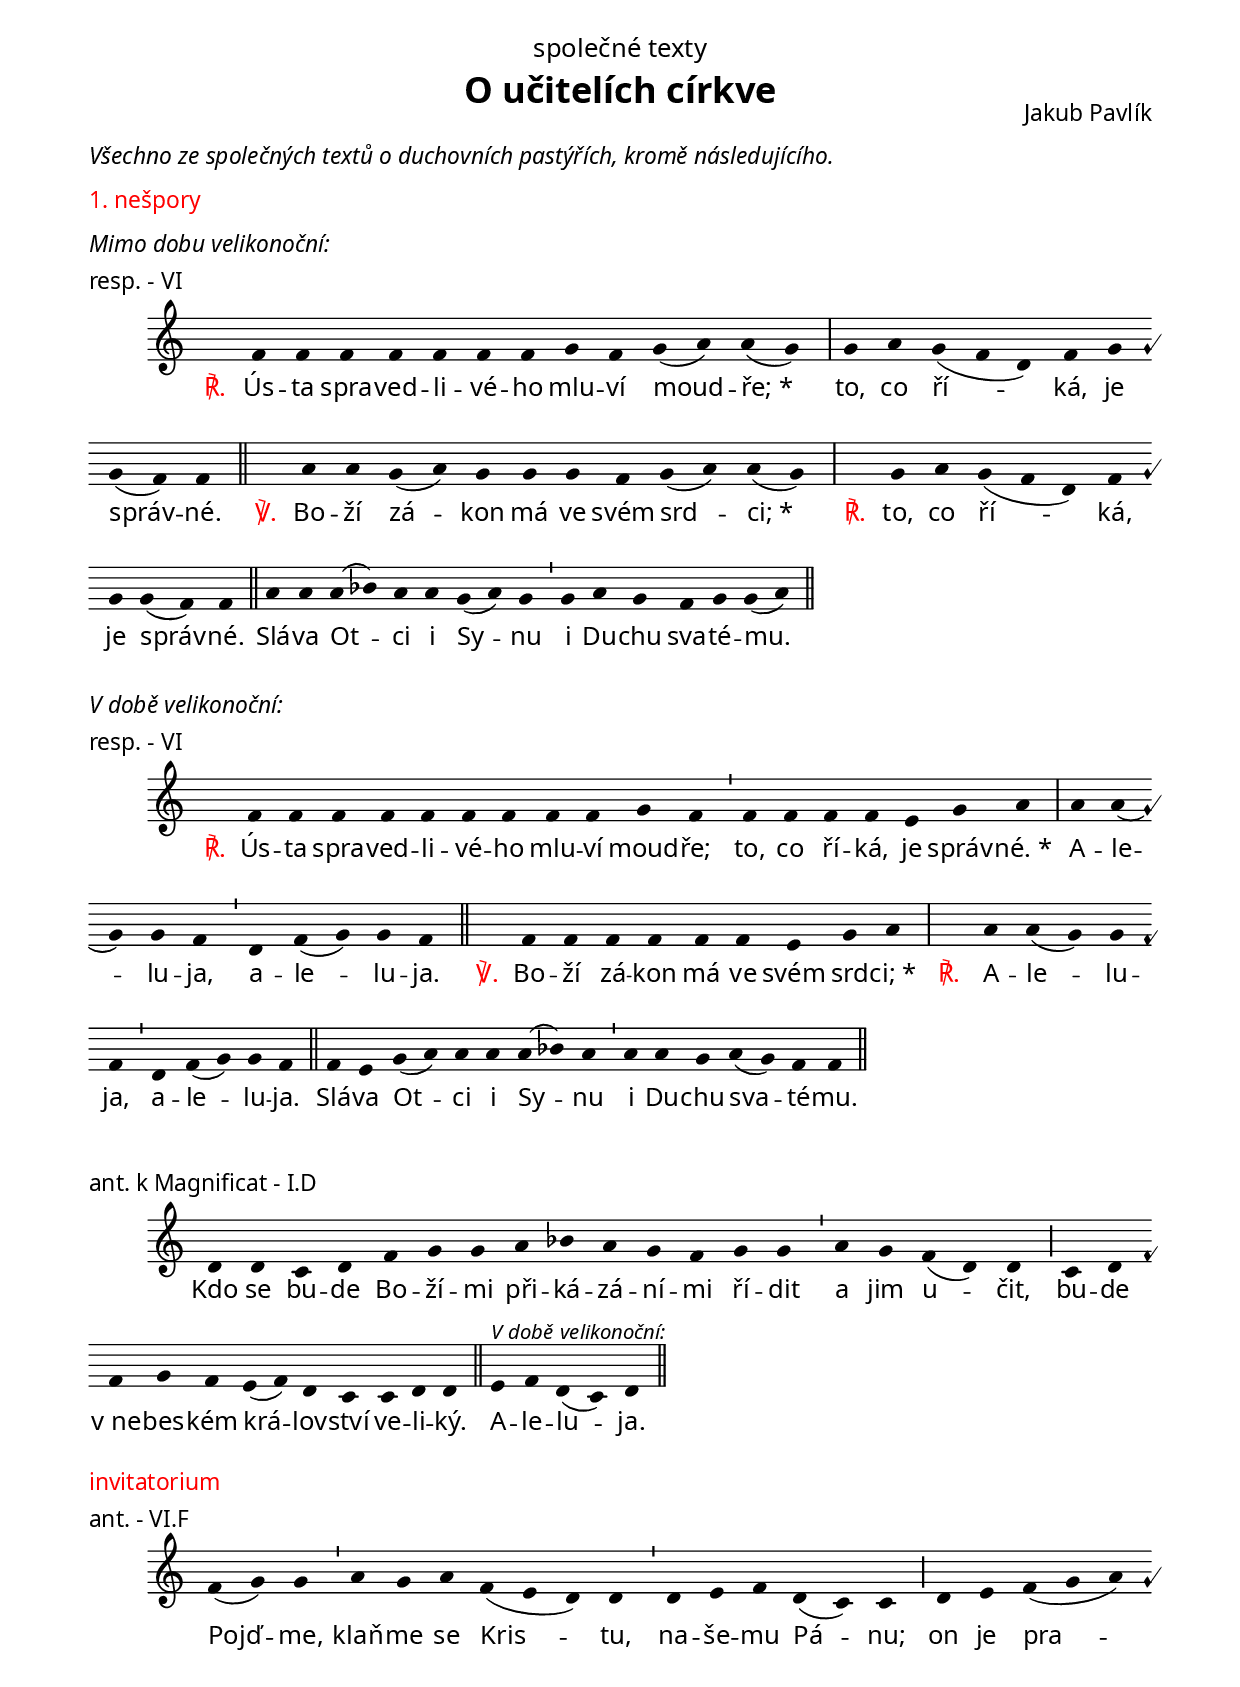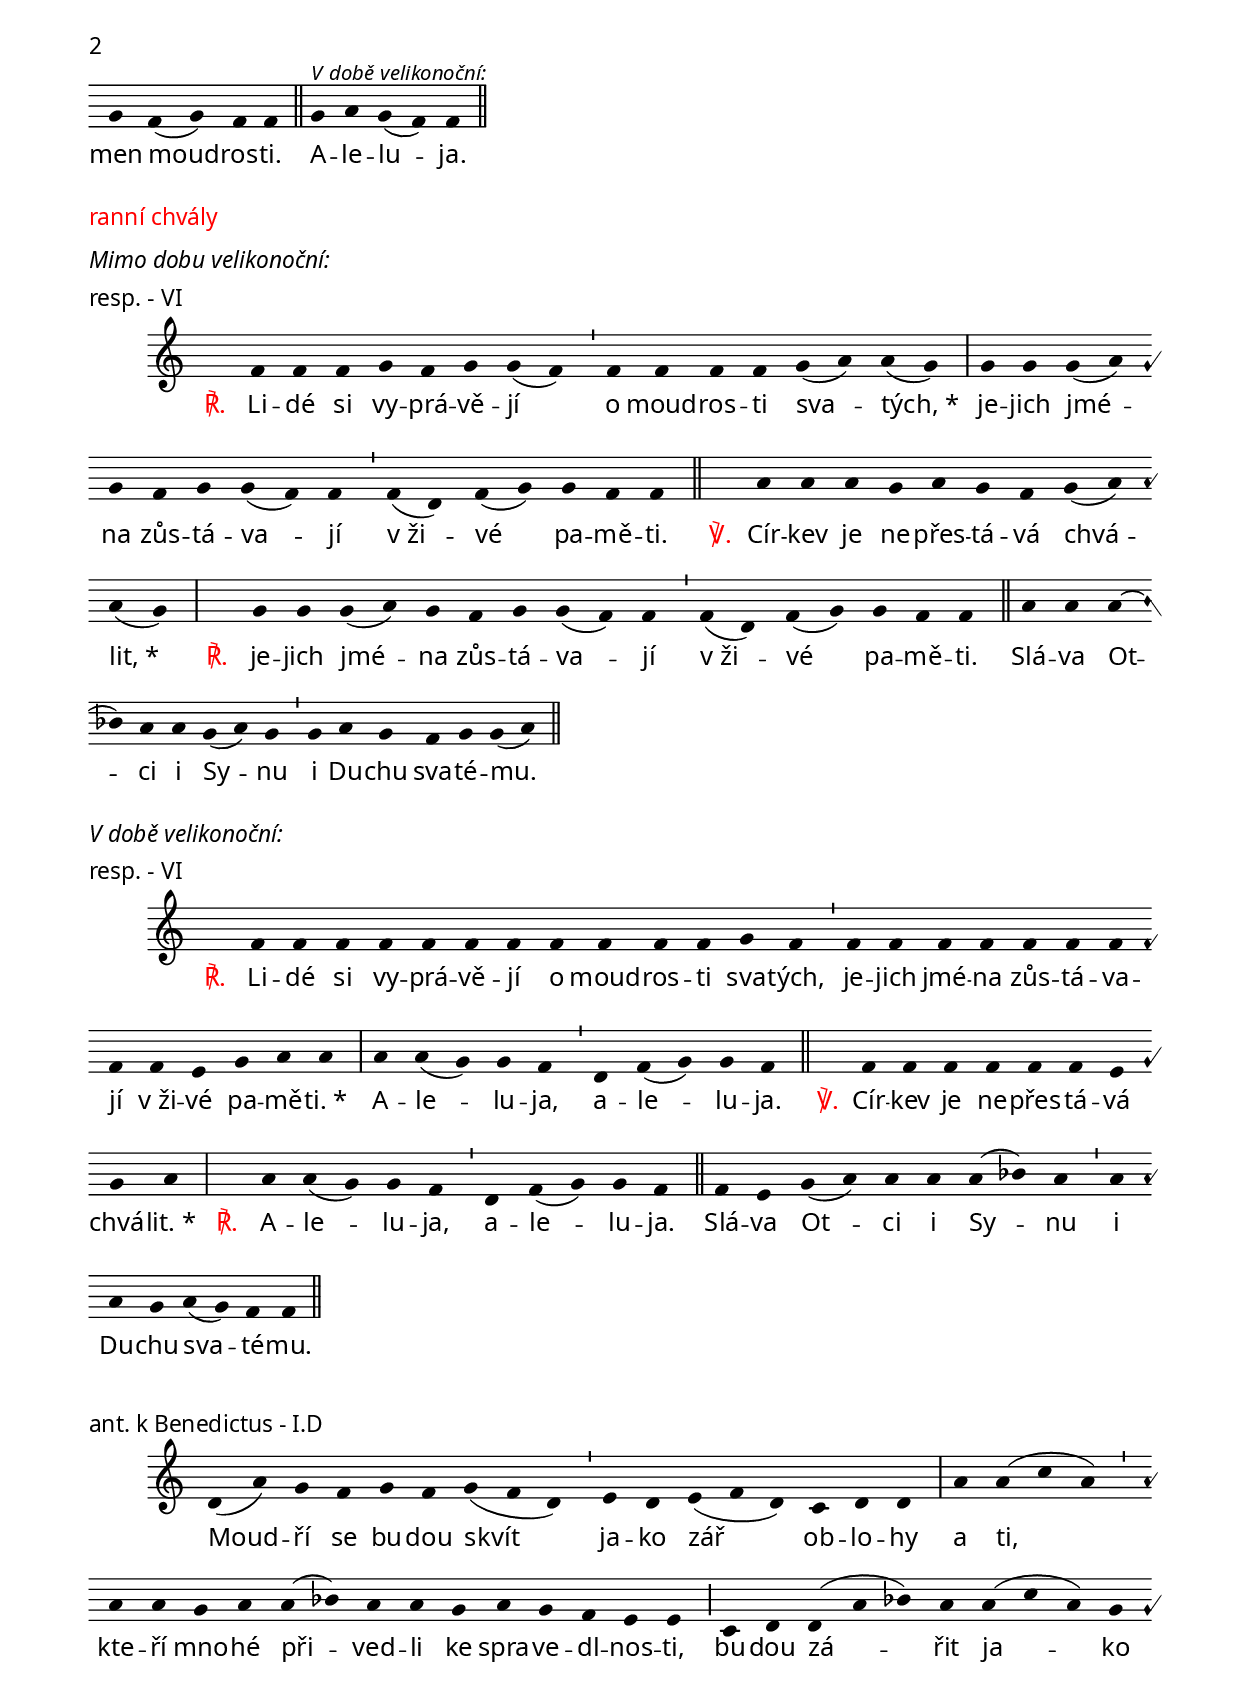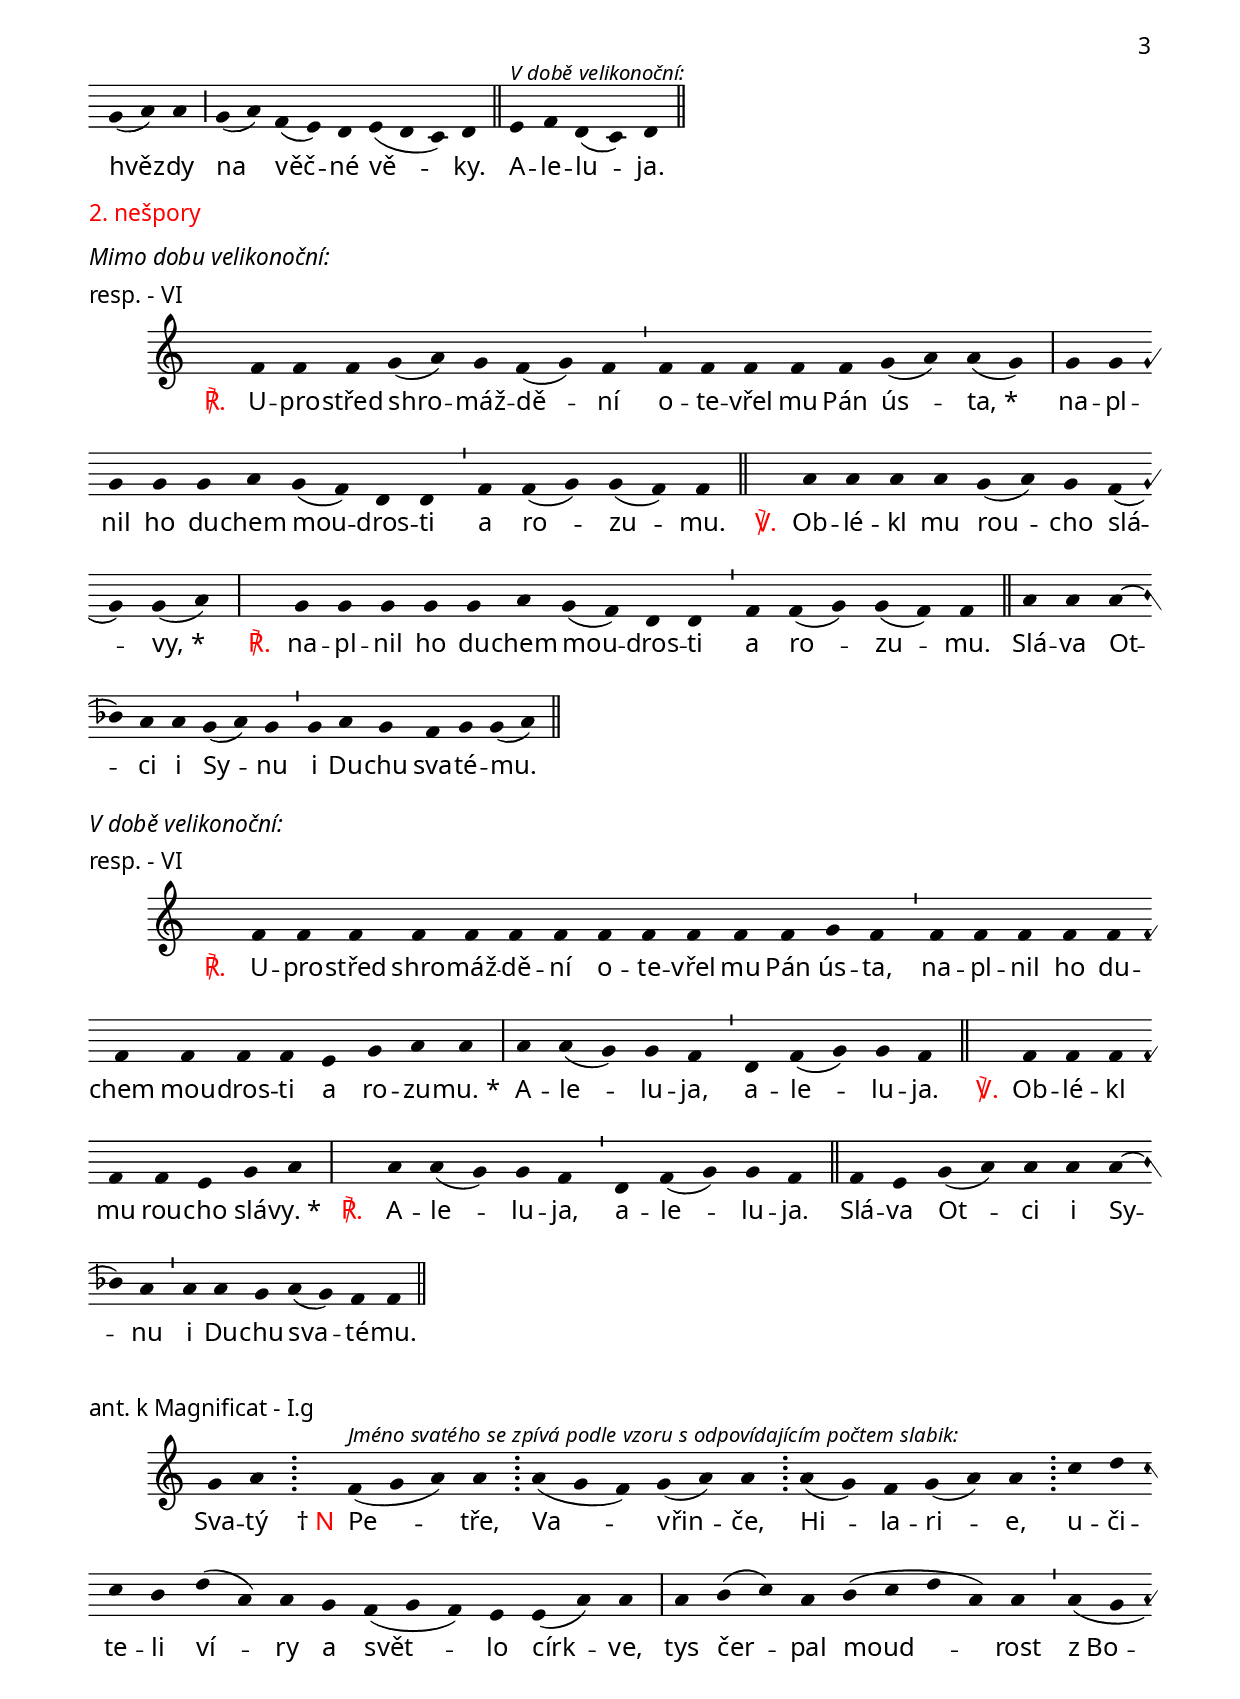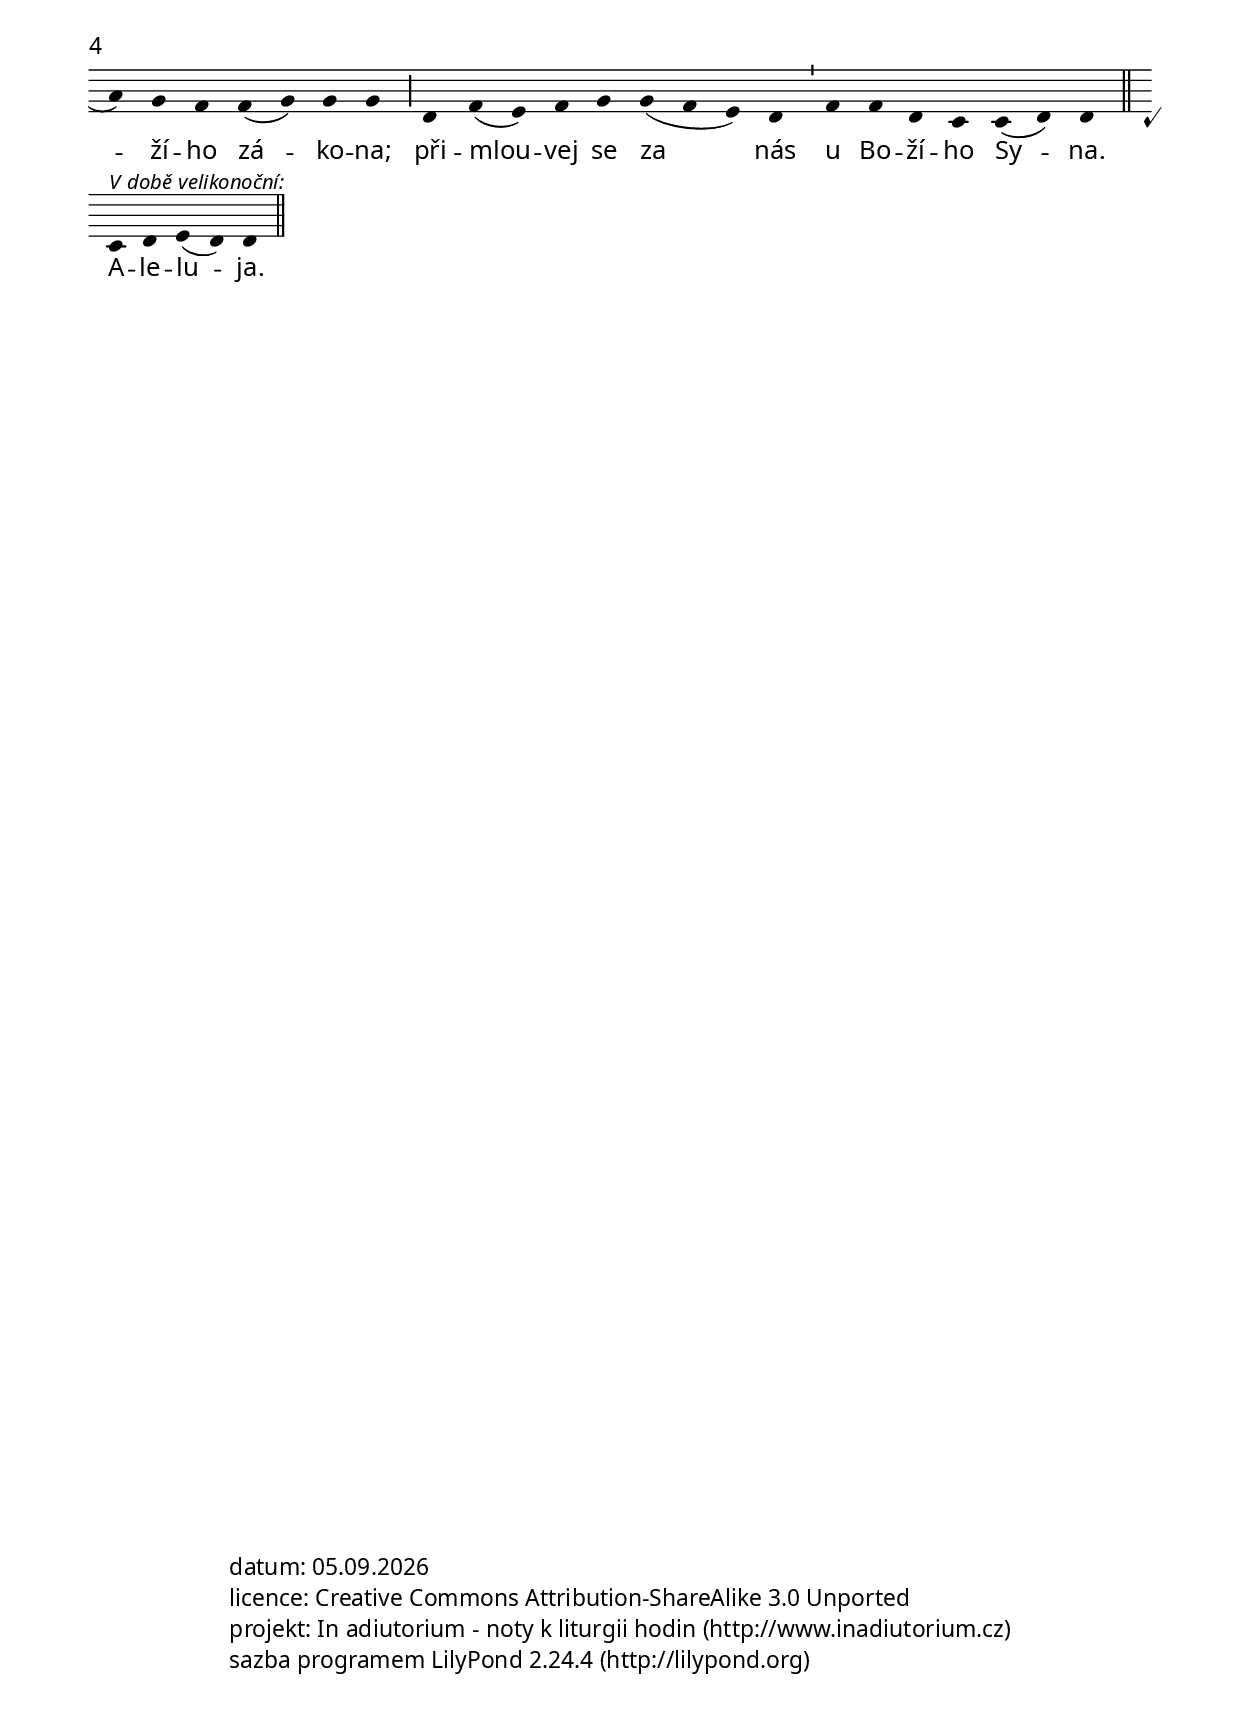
\version "2.17.24"

\include "../spolecne.ly"
\include "../dilyresponsorii.ly"

\header {
  title = \markup\titleCommune "O učitelích církve"
  composer = "Jakub Pavlík"
}

\markup\justify\italic{
  Všechno ze společných textů o duchovních pastýřích, kromě následujícího.
}

\markup {\nadpisHodinka {"1. nešpory"}}

\markup\italic{Mimo dobu velikonoční:}

\score {
  \relative c' {
    \choralniRezim

    % R
    \neviditelna f
    f4 f f f f f f g f g( a) a( g) \barMax
    g a g( f d) f g g( f) f \barFinalis
    % V
    \neviditelna a
    a a g( a) g g g f g( a) a( g) \barMax
    % R
    \neviditelna a
    g a g( f d) f g g( f) f \barFinalis
    % Slava
    \respVIdoxologie \barFinalis
  }
  \addlyrics {
    \Response Ús -- ta spra -- ved -- li -- vé -- ho mlu -- ví moud -- ře;_*
    to, co ří -- ká, je správ -- né.
    \Verse Bo -- ží zá -- kon má ve svém srd -- ci;_*
    \Response to, co ří -- ká, je správ -- né.
    \textRespDoxologie
  }
  \header {
    quid = "resp."
    modus = "VI"
    id = "1ne-resp"
    piece = \markup {\sestavTitulekResp}
  }
}

\markup\italic{V době velikonoční:}

\score {
  \relative c' {
    \choralniRezim

    % R
    \neviditelna f
    f4 f f f f f f f f g f \barMin
    f f f f e g a \barMax
    \respVIalelujaResponsum \barFinalis
    % V
    \neviditelna f
    f f f f f f e g a \barMax
    % R
    \neviditelna a
    \respVIalelujaResponsum \barFinalis
    % Slava
    \respVIalelujaDoxologie \barFinalis
  }
  \addlyrics {
    \Response Ús -- ta spra -- ved -- li -- vé -- ho mlu -- ví moud -- ře;
    to, co ří -- ká, je správ -- né._* \textRespAleluja
    \Verse Bo -- ží zá -- kon má ve svém srd -- ci;_*
    \Response \textRespAleluja
    \textRespDoxologie
  }
  \header {
    quid = "resp."
    modus = "VI"
    id = "1ne-resp-velik"
    piece = \markup {\sestavTitulekResp}
  }
}

\score {
  \relative c' {
    \choralniRezim
    d d c d f g g a bes a g f g g \barMin
    a g f( d) d \barMaior
    c d f g f e( f) d c c d d \barFinalis

    e^\markup\rubrVelikAleluja f d( c) d \barFinalis
  }
  \addlyrics {
    Kdo se bu -- de Bo -- ží -- mi při -- ká -- zá -- ní -- mi ří -- dit
    a jim u -- čit,
    bu -- de v_ne -- bes -- kém krá -- lov -- ství ve -- li -- ký.

    A -- le -- lu -- ja.
  }
  \header {
    quid = "ant. k Magnificat"
    modus = "I"
    differentia = "D"
    psalmus = ""
    id = "1ne-amag"
    piece = \markup {\sestavTitulekBezZalmu}
  }
}

\markup {\nadpisHodinka {"invitatorium"}}

\score {
  \relative c' {
    \choralniRezim
    f4( g) g \barMin a g a f( e d) d \barMin
    d e f d( c) c \barMaior
    d e f( g a) g f( g) f f \barFinalis

    g^\markup\rubrVelikAleluja a g( f) f \barFinalis
  }
  \addlyrics {
    Pojď -- me, klaň -- me se Kris -- tu,
    na -- še -- mu Pá -- nu;
    on je pra -- men moud -- ros -- ti.

    A -- le -- lu -- ja.
  }
  \header {
    quid = "ant."
    modus = "VI"
    differentia = "F"
    psalmus = ""
    id = "invit"
    piece = \markup {\sestavTitulekBezZalmu}
  }
}

\markup {\nadpisHodinka {"ranní chvály"}}

\markup\italic{Mimo dobu velikonoční:}

\score {
  \relative c' {
    \choralniRezim

    % R
    \neviditelna f
    f4 f f g f g g( f) \barMin f f f f g( a) a( g) \barMax
    g g g( a) g f g g( f) f \barMin f( d) f( g) g f f \barFinalis
    % V
    \neviditelna a
    a4 a a g a g f g( a) a( g) \barMax
    % R
    \neviditelna a
    g g g( a) g f g g( f) f \barMin f( d) f( g) g f f \barFinalis
    % Slava
    \respVIdoxologie \barFinalis
  }
  \addlyrics {
    \Response Li -- dé si vy -- prá -- vě -- jí o moud -- ros -- ti sva -- tých,_*
    je -- jich jmé -- na zůs -- tá -- va -- jí v_ži -- vé pa -- mě -- ti.
    \Verse Cír -- kev je ne -- přes -- tá -- vá chvá -- lit,_*
    \Response je -- jich jmé -- na zůs -- tá -- va -- jí v_ži -- vé pa -- mě -- ti.
    \textRespDoxologie
  }
  \header {
    quid = "resp."
    modus = "VI"
    id = "rch-resp"
    piece = \markup {\sestavTitulekResp}
  }
}

\markup\italic{V době velikonoční:}

\score {
  \relative c' {
    \choralniRezim

    % R
    \neviditelna f
    f4 f f f f f f f f f f g f \barMin
    f f f f f f f f f e g a a \barMax
    \respVIalelujaResponsum \barFinalis
    % V
    \neviditelna f
    f f f f f f e g a \barMax
    % R
    \neviditelna a
    \respVIalelujaResponsum \barFinalis
    % Slava
    \respVIalelujaDoxologie \barFinalis
  }
  \addlyrics {
    \Response Li -- dé si vy -- prá -- vě -- jí o moud -- ros -- ti sva -- tých,
    je -- jich jmé -- na zůs -- tá -- va -- jí v_ži -- vé pa -- mě -- ti._* \textRespAleluja
    \Verse Cír -- kev je ne -- přes -- tá -- vá chvá -- lit._*
    \Response \textRespAleluja
    \textRespDoxologie
  }
  \header {
    quid = "resp."
    modus = "VI"
    id = "rch-resp-velik"
    piece = \markup {\sestavTitulekResp}
  }
}

\score {
  \relative c' {
    \choralniRezim
    d4( a') g f g f g( f d) \barMin e d e( f d) c d d \barMax
    a'4 a( c a) \barMin a a g a a( bes) a a g a g f e e \barMaior
    c d d( a' bes) a a( c a) g g( a) a \barMaior
    g( a) f( e) d e( d c) d \barFinalis

    e^\markup\rubrVelikAleluja f d( c) d \barFinalis
  }
  \addlyrics {
    Moud -- ří se bu -- dou skvít ja -- ko zář ob -- lo -- hy
    a ti, kte -- ří mno -- hé při -- ved -- li ke spra -- ve -- dl -- nos -- ti,
    bu -- dou zá -- řit ja -- ko hvěz -- dy
    na věč -- né vě -- ky.

    A -- le -- lu -- ja.
  }
  \header {
    quid = "ant. k Benedictus"
    modus = "I"
    differentia = "D"
    psalmus = ""
    placet = "začátek je dost divoký; melisma na _skvít_ se poměrně těžko zpívá"
    id = "rch-aben"
    piece = \markup {\sestavTitulekBezZalmu}
  }
}

\markup {\nadpisHodinka {"2. nešpory"}}

\markup\italic{Mimo dobu velikonoční:}

\score {
  \relative c' {
    \choralniRezim

    % R
    \neviditelna f
    f4 f f g( a) g f( g) f \barMin
    f f f f f g( a) a( g) \barMax
    g g g g g a g( f) d d \barMin f f( g) g( f) f \barFinalis
    % V
    \neviditelna a
    a4 a a a g( a) g f( g) g( a) \barMax
    % R
    \neviditelna a
    g g g g g a g( f) d d \barMin f f( g) g( f) f \barFinalis
    % Slava
    \respVIdoxologie \barFinalis
  }
  \addlyrics {
    \Response U -- pro -- střed shro -- máž -- dě -- ní
    o -- te -- vřel mu Pán ús -- ta,_*
    na -- pl -- nil ho du -- chem mou -- dros -- ti a ro -- zu -- mu.
    \Verse Ob -- lé -- kl mu rou -- cho slá -- vy,_*
    \Response na -- pl -- nil ho du -- chem mou -- dros -- ti a ro -- zu -- mu.
    \textRespDoxologie
  }
  \header {
    quid = "resp."
    modus = "VI"
    id = "2ne-resp"
    piece = \markup {\sestavTitulekResp}
  }
}

\markup\italic{V době velikonoční:}

\score {
  \relative c' {
    \choralniRezim

    % R
    \neviditelna f
    f4 f f f f f f f f f f f g f \barMin
    f f f f f f f f f e g a a \barMax
    \respVIalelujaResponsum \barFinalis
    % V
    \neviditelna f
    f4 f f f f e g a \barMax
    % R
    \neviditelna a
    \respVIalelujaResponsum \barFinalis
    % Slava
    \respVIalelujaDoxologie \barFinalis
  }
  \addlyrics {
    \Response U -- pro -- střed shro -- máž -- dě -- ní
    o -- te -- vřel mu Pán ús -- ta,
    na -- pl -- nil ho du -- chem mou -- dros -- ti a ro -- zu -- mu._* \textRespAleluja
    \Verse Ob -- lé -- kl mu rou -- cho slá -- vy._*
    \Response \textRespAleluja
    \textRespDoxologie
  }
  \header {
    quid = "resp."
    modus = "VI"
    id = "2ne-resp-velik"
    piece = \markup {\sestavTitulekResp}
  }
}

\score {
  \relative c'' {
    \choralniRezim
    g4 a \bar ";" \neviditelna a

    f4(^\markup\small\italic{Jméno svatého se zpívá podle vzoru s odpovídajícím počtem slabik:} g a) a \bar ";"
    a4( g f) g( a) a \bar ";"
    a4( g) f g( a) a \bar ";"

    c4 d c b d( a) a g f( g f) e e( a) a \barMax
    a b( c) a b( c d a) a \barMin a( g a) g f f( g) g g \barMaior
    d f( e) f g g( f e) d \barMin f f d c c( d) d \barFinalis

    c^\markup\rubrVelikAleluja d e( d) d \barFinalis
  }
  \addlyrics {
    Sva -- tý \markup{\Dagger \Nomen}

    Pe -- tře, % Damiani / Chrysolog / Kanisius
    Va -- vřin -- če, % z Brindisi
    Hi -- la -- ri -- e,

    u -- či -- te -- li ví -- ry a svět -- lo círk -- ve,
    tys čer -- pal moud -- rost z_Bo -- ží -- ho zá -- ko -- na;
    při -- mlou -- vej se za nás u Bo -- ží -- ho Sy -- na.

    A -- le -- lu -- ja.
  }
  \header {
    quid = "ant. k Magnificat"
    modus = "I"
    differentia = "g"
    psalmus = ""
    id = "2ne-amag"
    piece = \markup {\sestavTitulekBezZalmu}
  }
}